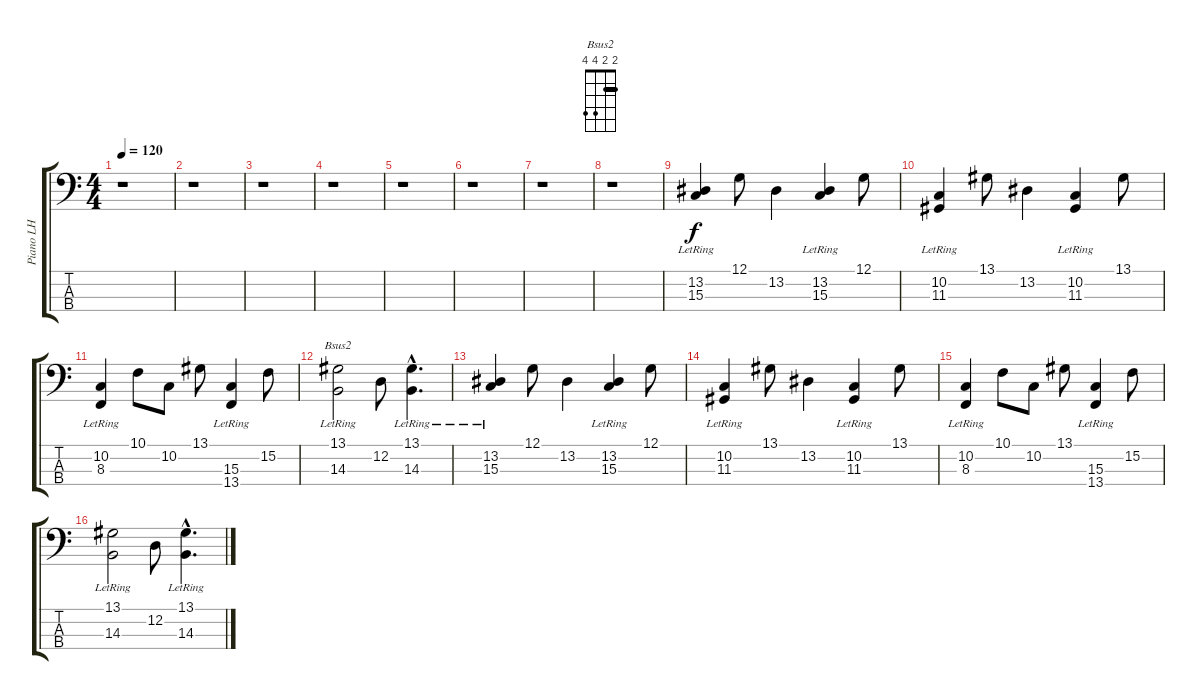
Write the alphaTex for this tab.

\track ("Piano LH" "Piano LH") {instrument acousticgrandpiano}
\staff {score tabs}
\tuning (G2 D2 A1 E1) {hide}
\chord ("Bsus2" 2 2 4 4) {barre 2}
\ts (4 4)
\tempo 120
\clef f4
\ks c
r.1{dy f instrument acousticgrandpiano} |
r.1 |
r.1 |
r.1 |
r.1 |
r.1 |
r.1 |
r.1 |
(13.2{lr} 15.3{lr}).4 12.1.8 13.2.4 (13.2{lr} 15.3{lr}).4 12.1.8 |
(10.2{lr} 11.3{lr}).4 13.1.8 13.2.4 (10.2{lr} 11.3{lr}).4 13.1.8 |
(10.2{lr} 8.3{lr}).4 10.1.8 10.2.8 13.1.8 (15.3{lr} 13.4{lr}).4 15.2.8 |
(13.1{lr} 14.3{lr}).2{ch "Bsus2"} 12.2.8 (13.1{hac lr} 14.3{hac lr}).4{d} |
(13.2{lr} 15.3{lr}).4 12.1.8 13.2.4 (13.2{lr} 15.3{lr}).4 12.1.8 |
(10.2{lr} 11.3{lr}).4 13.1.8 13.2.4 (10.2{lr} 11.3{lr}).4 13.1.8 |
(10.2{lr} 8.3{lr}).4 10.1.8 10.2.8 13.1.8 (15.3{lr} 13.4{lr}).4 15.2.8 |
(13.1{lr} 14.3{lr}).2 12.2.8 (13.1{hac lr} 14.3{hac lr}).4{d}
